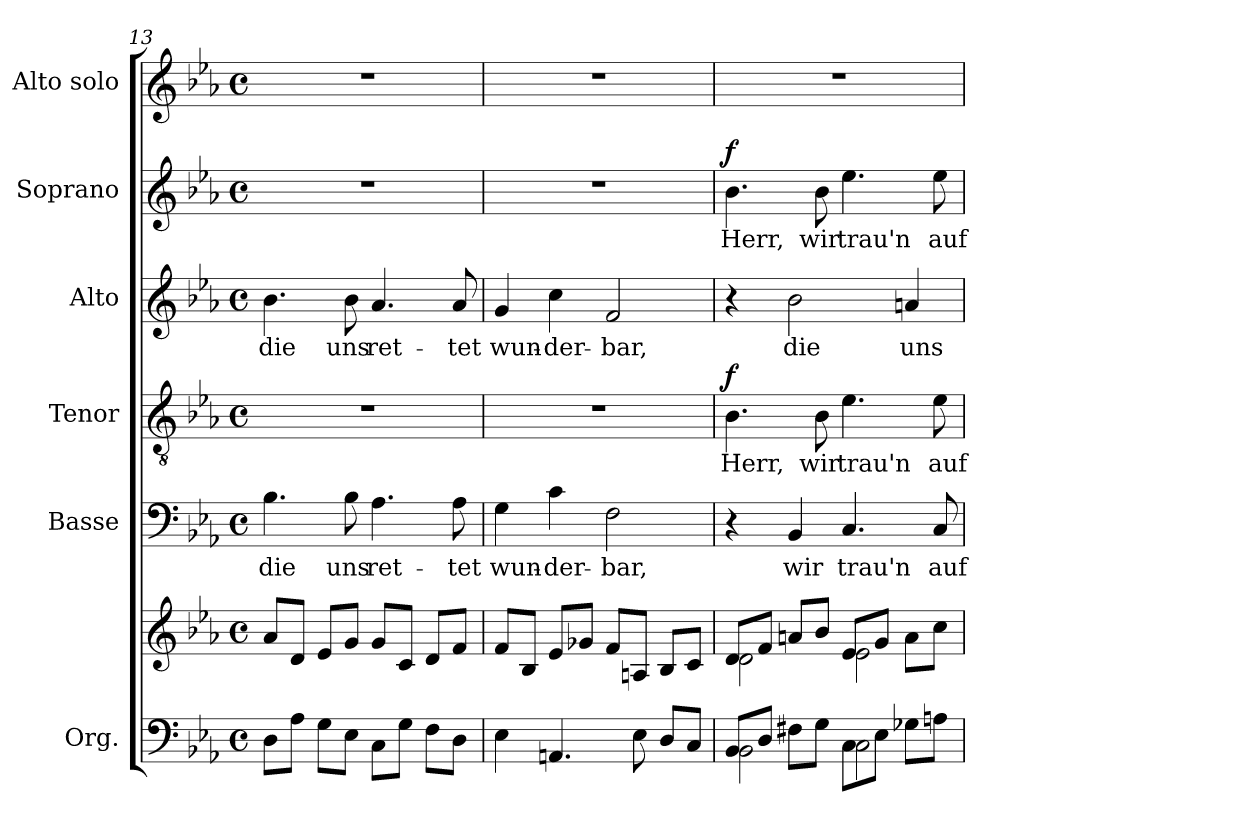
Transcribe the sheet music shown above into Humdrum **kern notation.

**kern	**kern	**kern	**text	**kern	**text	**dynam	**kern	**text	**kern	**text	**dynam	**kern
*part6	*part6	*part5	*part5	*part4	*part4	*part4	*part3	*part3	*part2	*part2	*part2	*part1
*staff7	*staff6	*staff5	*staff5	*staff4	*staff4	*staff4	*staff3	*staff3	*staff2	*staff2	*staff2	*staff1
*I"Org.	*	*I"Basse	*	*I"Tenor	*	*	*I"Alto	*	*I"Soprano	*	*	*I"Alto solo
*	*	*I'B.	*	*I'T.	*	*	*I'A.	*	*I'S.	*	*	*
*clefF4	*clefG2	*clefF4	*	*clefGv2	*	*	*clefG2	*	*clefG2	*	*	*clefG2
*k[b-e-a-]	*k[b-e-a-]	*k[b-e-a-]	*	*k[b-e-a-]	*	*	*k[b-e-a-]	*	*k[b-e-a-]	*	*	*k[b-e-a-]
*M4/4	*M4/4	*M4/4	*	*M4/4	*	*	*M4/4	*	*M4/4	*	*	*M4/4
*met(c)	*met(c)	*met(c)	*	*met(c)	*	*	*met(c)	*	*met(c)	*	*	*met(c)
=13	=13	=13	=13	=13	=13	=13	=13	=13	=13	=13	=13	=13
!	!	!	!LO:LY:b	!	!	!	!	!LO:LY:b	!	!	!	!
8D\L	8a-/L	4.B-\	die	1r	.	.	4.b-\	die	1r	.	.	1r
8A-\J	8d/J	.	.	.	.	.	.	.	.	.	.	.
8G\L	8e-/L	.	.	.	.	.	.	.	.	.	.	.
!	!	!	!LO:LY:b	!	!	!	!	!LO:LY:b	!	!	!	!
8E-\J	8g/J	8B-\	uns	.	.	.	8b-\	uns	.	.	.	.
!	!	!	!LO:LY:b	!	!	!	!	!LO:LY:b	!	!	!	!
8C\L	8g/L	4.A-\	ret-	.	.	.	4.a-/	ret-	.	.	.	.
8G\J	8c/J	.	.	.	.	.	.	.	.	.	.	.
8F\L	8d/L	.	.	.	.	.	.	.	.	.	.	.
!	!	!	!LO:LY:b	!	!	!	!	!LO:LY:b	!	!	!	!
8D\J	8f/J	8A-\	-tet	.	.	.	8a-/	-tet	.	.	.	.
=14	=14	=14	=14	=14	=14	=14	=14	=14	=14	=14	=14	=14
!	!	!	!LO:LY:b	!	!	!	!	!LO:LY:b	!	!	!	!
4E-	8f/L	4G\	wun-	1r	.	.	4g/	wun-	1r	.	.	1r
.	8B-/J	.	.	.	.	.	.	.	.	.	.	.
!	!	!	!LO:LY:b	!	!	!	!	!LO:LY:b	!	!	!	!
4.AAn	8e-/L	4c\	-der-	.	.	.	4cc\	-der-	.	.	.	.
.	8g-X/J	.	.	.	.	.	.	.	.	.	.	.
!	!	!	!LO:LY:b	!	!	!	!	!LO:LY:b	!	!	!	!
.	8f/L	2F\	-bar,	.	.	.	2f/	-bar,	.	.	.	.
8E-	8An/J	.	.	.	.	.	.	.	.	.	.	.
8D/L	8B-/L	.	.	.	.	.	.	.	.	.	.	.
8C/J	8c/J	.	.	.	.	.	.	.	.	.	.	.
=15	=15	=15	=15	=15	=15	=15	=15	=15	=15	=15	=15	=15
*^	*^	*	*	*	*	*	*	*	*	*	*	*
!	!	!	!	!	!	!	!LO:LY:b	!LO:DY:a	!	!	!	!LO:LY:b	!LO:DY:a	!
8BB-/L	2BB-	8d/L	2d	4r	.	4.B-\	Herr,	f	4r	.	4.b-\	Herr,	f	1r
8D/J	.	8f/J	.	.	.	.	.	.	.	.	.	.	.	.
!	!	!	!	!	!LO:LY:b	!	!	!	!	!LO:LY:b	!	!	!	!
8F#X\L	.	8an/L	.	4BB-/	wir	.	.	.	2b-\	die	.	.	.	.
!	!	!	!	!	!	!	!LO:LY:b	!	!	!	!	!LO:LY:b	!	!
8G\J	.	8b-/J	.	.	.	8B-\	wir	.	.	.	8b-\	wir	.	.
!	!	!	!	!	!LO:LY:b	!	!LO:LY:b	!	!	!	!	!LO:LY:b	!	!
8C\L	2C	8e-/L	2e-	4.C/	trau'n	4.e-\	trau'n	.	.	.	4.ee-\	trau'n	.	.
8E-\J	.	8g/J	.	.	.	.	.	.	.	.	.	.	.	.
!	!	!	!	!	!	!	!	!	!	!LO:LY:b	!	!	!	!
8G-X\L	.	8a\L	.	.	.	.	.	.	4an/	uns	.	.	.	.
!	!	!	!	!	!LO:LY:b	!	!LO:LY:b	!	!	!	!	!LO:LY:b	!	!
8An\J	.	8cc\J	.	8C/	auf	8e-\	auf	.	.	.	8ee-\	auf	.	.
*v	*v	*	*	*	*	*	*	*	*	*	*	*	*	*
*	*v	*v	*	*	*	*	*	*	*	*	*	*	*
=	=	=	=	=	=	=	=	=	=	=	=	=
*-	*-	*-	*-	*-	*-	*-	*-	*-	*-	*-	*-	*-
